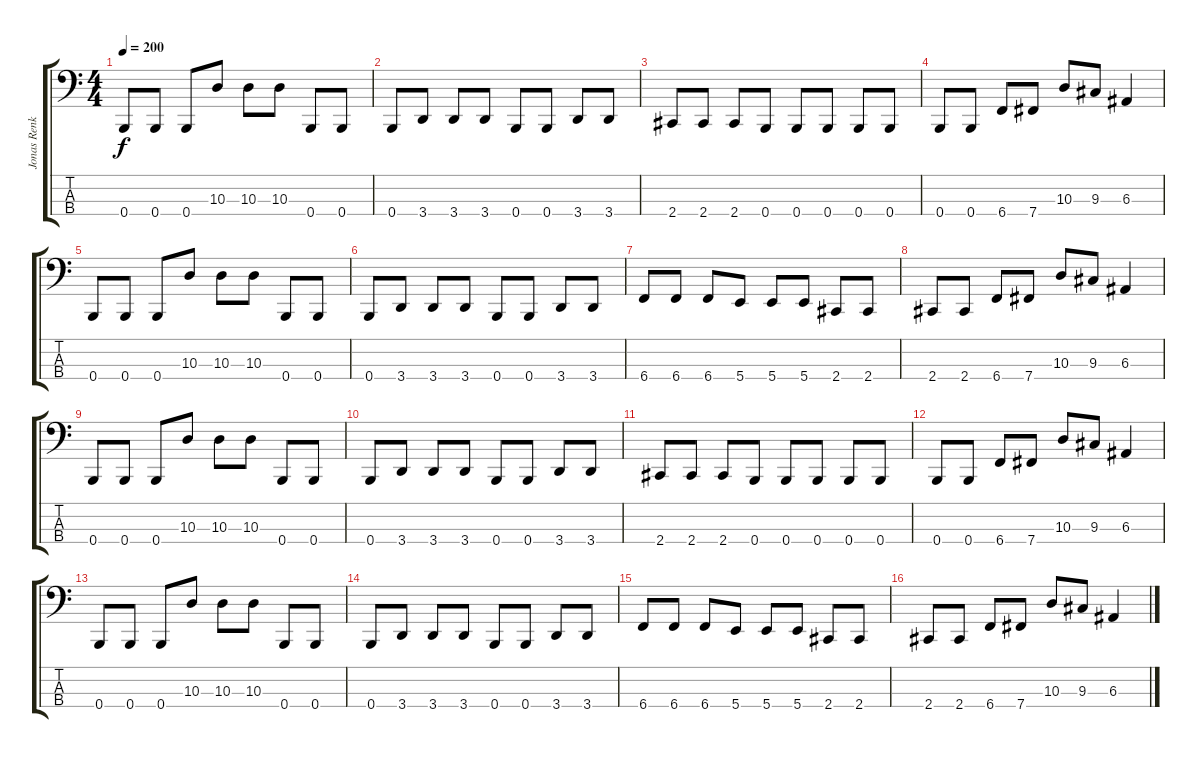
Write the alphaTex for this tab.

\track ("Jonas Renkse" "Jonas Renk") {instrument electricbasspick}
\staff {score tabs}
\tuning (D2 A1 E1 B0) {hide}
\ts (4 4)
\tempo 200
\clef f4
\ks c
0.4.8{dy f} 0.4.8 0.4.8 10.3.8 10.3.8 10.3.8 0.4.8 0.4.8 |
0.4.8 3.4.8 3.4.8 3.4.8 0.4.8 0.4.8 3.4.8 3.4.8 |
2.4.8 2.4.8 2.4.8 0.4.8 0.4.8 0.4.8 0.4.8 0.4.8 |
0.4.8 0.4.8 6.4.8 7.4.8 10.3.8 9.3.8 6.3.4 |
0.4.8 0.4.8 0.4.8 10.3.8 10.3.8 10.3.8 0.4.8 0.4.8 |
0.4.8 3.4.8 3.4.8 3.4.8 0.4.8 0.4.8 3.4.8 3.4.8 |
6.4.8 6.4.8 6.4.8 5.4.8 5.4.8 5.4.8 2.4.8 2.4.8 |
2.4.8 2.4.8 6.4.8 7.4.8 10.3.8 9.3.8 6.3.4 |
0.4.8 0.4.8 0.4.8 10.3.8 10.3.8 10.3.8 0.4.8 0.4.8 |
0.4.8 3.4.8 3.4.8 3.4.8 0.4.8 0.4.8 3.4.8 3.4.8 |
2.4.8 2.4.8 2.4.8 0.4.8 0.4.8 0.4.8 0.4.8 0.4.8 |
0.4.8 0.4.8 6.4.8 7.4.8 10.3.8 9.3.8 6.3.4 |
0.4.8 0.4.8 0.4.8 10.3.8 10.3.8 10.3.8 0.4.8 0.4.8 |
0.4.8 3.4.8 3.4.8 3.4.8 0.4.8 0.4.8 3.4.8 3.4.8 |
6.4.8 6.4.8 6.4.8 5.4.8 5.4.8 5.4.8 2.4.8 2.4.8 |
2.4.8 2.4.8 6.4.8 7.4.8 10.3.8 9.3.8 6.3.4
